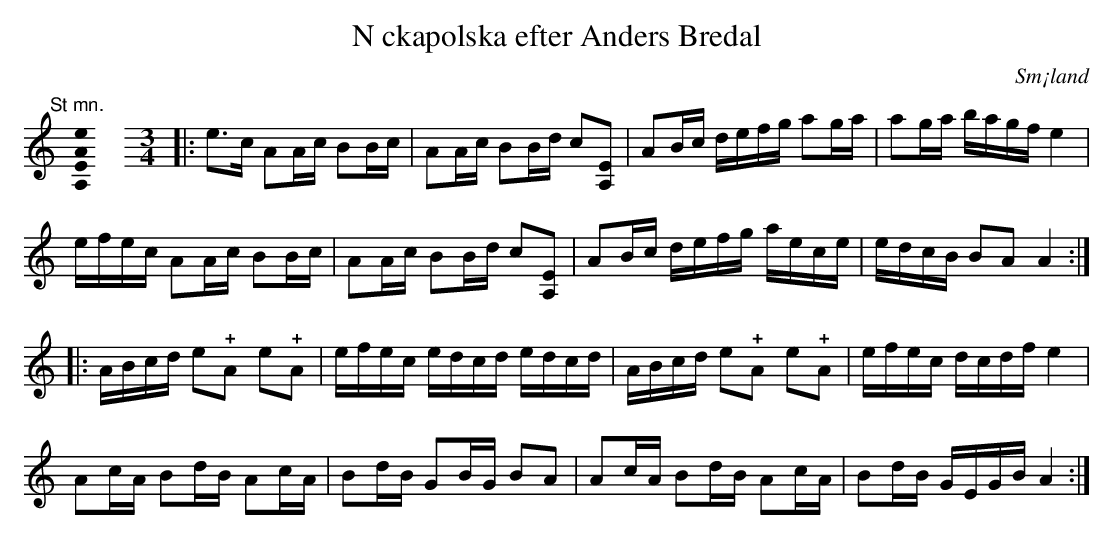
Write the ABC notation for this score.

X:1
T:N ckapolska efter Anders Bredal
O:Sm¡land
M:none
K:A
[K:C]
"@-20,30 St mn."[A,EAe]0 \
M:3/4
L:1/8
|: e>c AA/2c/2 BB/2c/2 | AA/2c/2 BB/2d/2 c[EA,] | AB/2c/2 d/2e/2f/2g/2 ag/2a/2 | ag/2a/2 b/2a/2g/2f/2 e2 |
 e/2f/2e/2c/2 AA/2c/2 BB/2c/2 | AA/2c/2 BB/2d/2 c[EA,] | AB/2c/2 d/2e/2f/2g/2 a/2e/2c/2e/2 | e/2d/2c/2B/2 BA A2 :|
|: A/2B/2c/2d/2 e!+!A e!+!A | e/2f/2e/2c/2 e/2d/2c/2d/2 e/2d/2c/2d/2 | A/2B/2c/2d/2 e!+!A e!+!A | e/2f/2e/2c/2 d/2c/2d/2f/2 e2 |
 Ac/2A/2 Bd/2B/2 Ac/2A/2 | Bd/2B/2 GB/2G/2 BA | Ac/2A/2 Bd/2B/2 Ac/2A/2 | Bd/2B/2 G/2E/2G/2B/2 A2 :|
